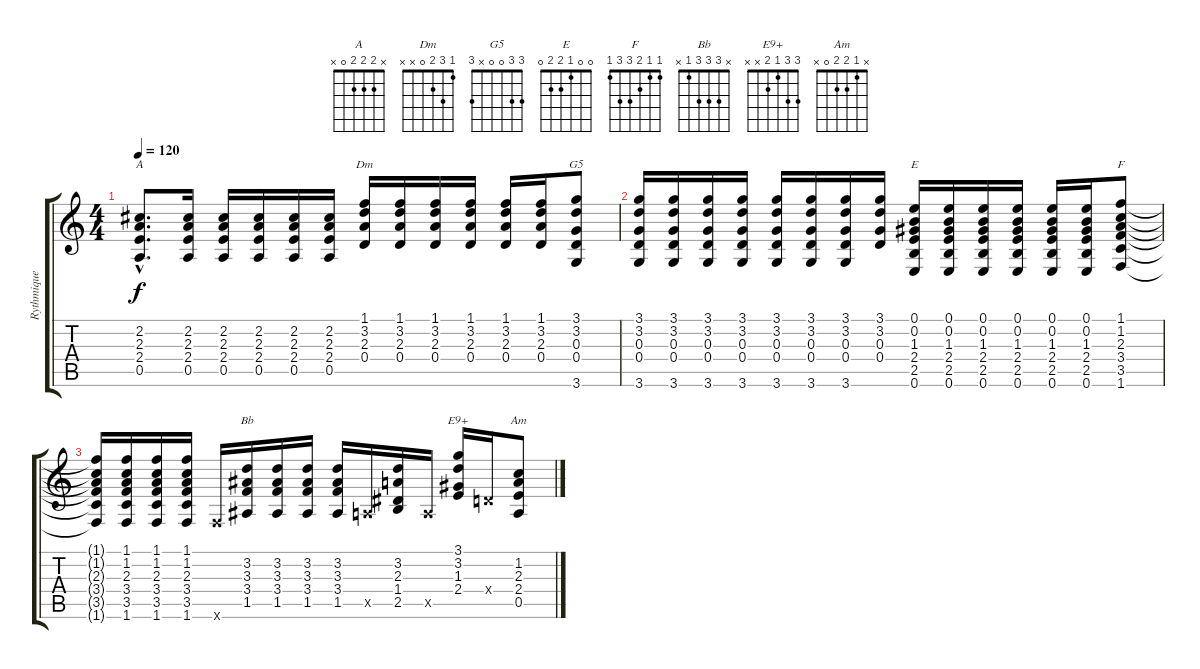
\track ("Rythmique" "Rythmique") {instrument acousticguitarnylon}
\staff {score tabs}
\tuning (E4 B3 G3 D3 A2 E2) {hide}
\chord ("A" x 2 2 2 0 x)
\chord ("Dm" 1 3 2 0 x x)
\chord ("G5" 3 3 0 0 x 3)
\chord ("E" 0 0 1 2 2 0)
\chord ("F" 1 1 2 3 3 1)
\chord ("Bb" x 3 3 3 1 x)
\chord ("E9+" 3 3 1 2 x x)
\chord ("Am" x 1 2 2 0 x)
\ts (4 4)
\tempo 120
\clef g2
\ks c
(2.2{hac} 2.3{hac} 2.4{hac} 0.5{hac}).8{d ch "A" dy f} (2.2 2.3 2.4 0.5).16 (2.2 2.3 2.4 0.5).16 (2.2 2.3 2.4 0.5).16 (2.2 2.3 2.4 0.5).16 (2.2 2.3 2.4 0.5).16 (1.1 3.2 2.3 0.4).16{ch "Dm"} (1.1 3.2 2.3 0.4).16 (1.1 3.2 2.3 0.4).16 (1.1 3.2 2.3 0.4).16 (1.1 3.2 2.3 0.4).16 (1.1 3.2 2.3 0.4).16 (3.1 3.2 0.3 0.4 3.6).8{ch "G5"} |
(3.1 3.2 0.3 0.4 3.6).16 (3.1 3.2 0.3 0.4 3.6).16 (3.1 3.2 0.3 0.4 3.6).16 (3.1 3.2 0.3 0.4 3.6).16 (3.1 3.2 0.3 0.4 3.6).16 (3.1 3.2 0.3 0.4 3.6).16 (3.1 3.2 0.3 0.4 3.6).16 (3.1 3.2 0.3 0.4).16 (0.1 0.2 1.3 2.4 2.5 0.6).16{ch "E"} (0.1 0.2 1.3 2.4 2.5 0.6).16 (0.1 0.2 1.3 2.4 2.5 0.6).16 (0.1 0.2 1.3 2.4 2.5 0.6).16 (0.1 0.2 1.3 2.4 2.5 0.6).16 (0.1 0.2 1.3 2.4 2.5 0.6).16 (1.1 1.2 2.3 3.4 3.5 1.6).8{ch "F"} |
(1.1{t} 1.2{t} 2.3{t} 3.4{t} 3.5{t} 1.6{t}).16 (1.1 1.2 2.3 3.4 3.5 1.6).16 (1.1 1.2 2.3 3.4 3.5 1.6).16 (1.1 1.2 2.3 3.4 3.5 1.6).16 1.6{x}.16 (3.2 3.3 3.4 1.5).16{ch "Bb"} (3.2 3.3 3.4 1.5).16 (3.2 3.3 3.4 1.5).16 (3.2 3.3 3.4 1.5).16 0.5{x}.16 (3.2 2.3 1.4 2.5).16 0.5{x}.16 (3.1 3.2 1.3 2.4).16{ch "E9+"} 0.4{x}.16 (1.2 2.3 2.4 0.5).8{ch "Am"}
